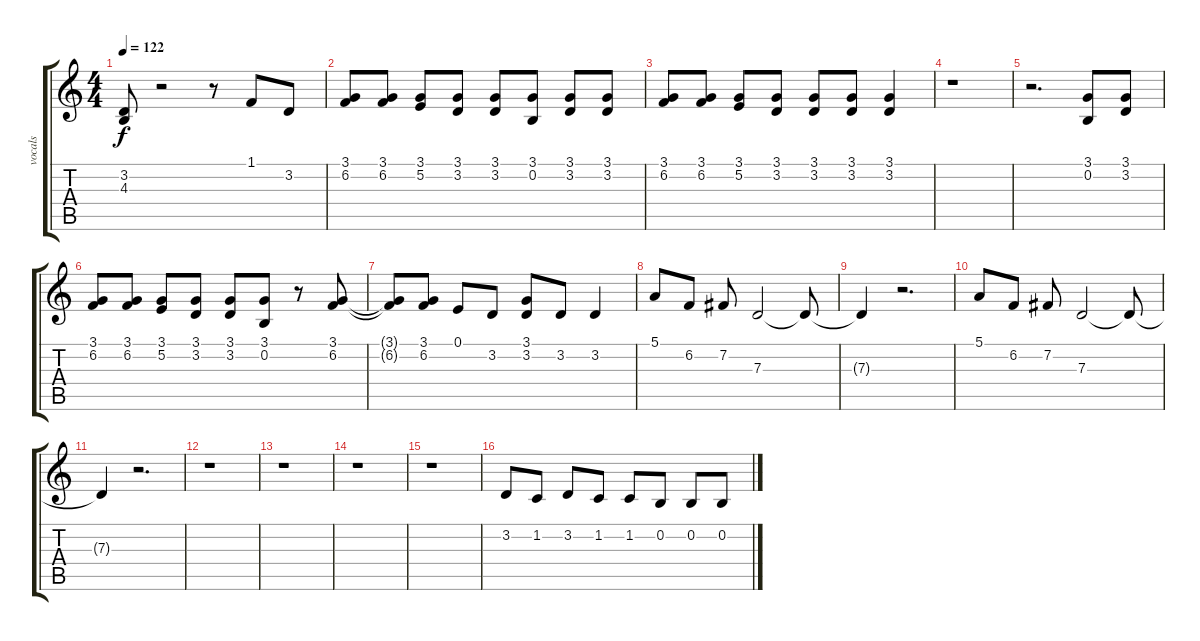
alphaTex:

\track ("vocals" "vocals") {instrument oboe}
\staff {score tabs}
\tuning (E4 B3 G3 D3 A2 E2) {hide}
\ts (4 4)
\tempo 122
\clef g2
\ks c
(3.2{t} 4.3{t}).8{dy f} r.2 r.8 1.1.8 3.2.8 |
(3.1 6.2).8 (3.1 6.2).8 (3.1 5.2).8 (3.1 3.2).8 (3.1 3.2).8 (3.1 0.2).8 (3.1 3.2).8 (3.1 3.2).8 |
(3.1 6.2).8 (3.1 6.2).8 (3.1 5.2).8 (3.1 3.2).8 (3.1 3.2).8 (3.1 3.2).8 (3.1 3.2).4 |
r.1 |
r.2{d} (3.1 0.2).8 (3.1 3.2).8 |
(3.1 6.2).8 (3.1 6.2).8 (3.1 5.2).8 (3.1 3.2).8 (3.1 3.2).8 (3.1 0.2).8 r.8 (3.1 6.2).8 |
(3.1{t} 6.2{t}).8 (3.1 6.2).8 0.1.8 3.2.8 (3.1 3.2).8 3.2.8 3.2.4 |
5.1.8 6.2.8 7.2.8 7.3.2 7.3{t}.8 |
7.3{t}.4 r.2{d} |
5.1.8 6.2.8 7.2.8 7.3.2 7.3{t}.8 |
7.3{t}.4 r.2{d} |
r.1 |
r.1 |
r.1 |
r.1 |
3.2.8 1.2.8 3.2.8 1.2.8 1.2.8 0.2.8 0.2.8 0.2.8
